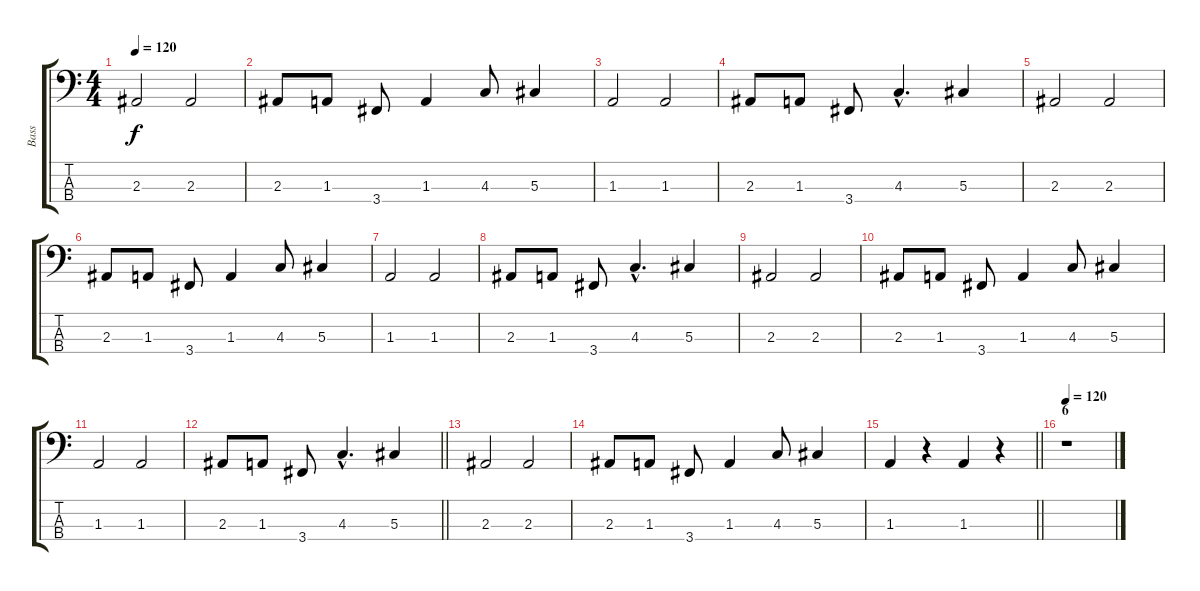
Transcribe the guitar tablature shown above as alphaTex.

\track ("Bass" "Bass") {instrument electricbassfinger}
\staff {score tabs}
\tuning (Gb2 Db2 Ab1 Eb1) {hide}
\ts (4 4)
\tempo 120
\clef f4
\ks c
2.3.2{dy f} 2.3.2 |
2.3.8 1.3.8 3.4.8 1.3.4 4.3.8 5.3.4 |
1.3.2 1.3.2 |
2.3.8 1.3.8 3.4.8 4.3{hac}.4{d} 5.3.4 |
2.3.2 2.3.2 |
2.3.8 1.3.8 3.4.8 1.3.4 4.3.8 5.3.4 |
1.3.2 1.3.2 |
2.3.8 1.3.8 3.4.8 4.3{hac}.4{d} 5.3.4 |
2.3.2 2.3.2 |
2.3.8 1.3.8 3.4.8 1.3.4 4.3.8 5.3.4 |
1.3.2 1.3.2 |
\barLineRight lightlight
2.3.8 1.3.8 3.4.8 4.3{hac}.4{d} 5.3.4 |
2.3.2 2.3.2 |
2.3.8 1.3.8 3.4.8 1.3.4 4.3.8 5.3.4 |
\barLineRight lightlight
1.3.4 r.4 1.3.4 r.4 |
\section ("" "6")
\tempo 120
r.1
